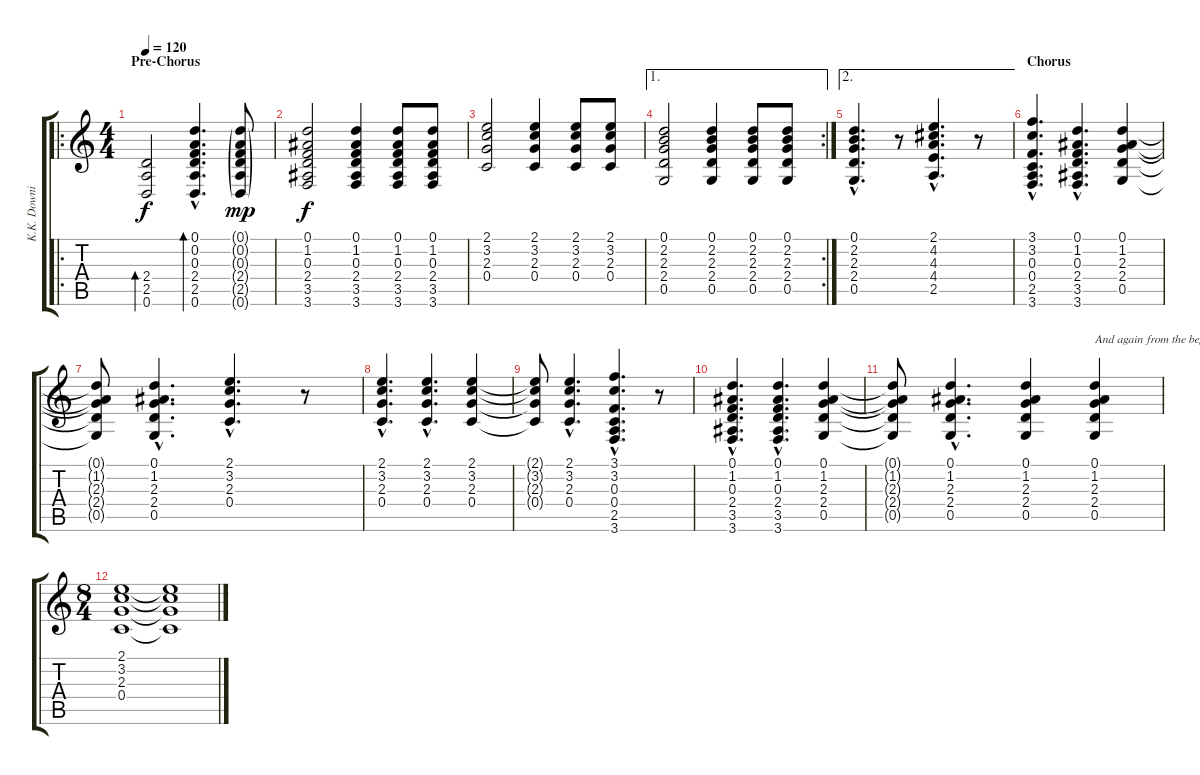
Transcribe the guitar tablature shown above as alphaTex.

\track ("K.K. Downing (Acoustic)" "K.K. Downi") {instrument acousticguitarnylon}
\staff {score tabs}
\tuning (D4 A3 F3 C3 G2 D2) {hide}
\ro
\ts (4 4)
\section ("" "Pre-Chorus")
\tempo 120
\clef g2
\ks c
(2.4 2.5 0.6).2{bd 240 dy f} (0.1{hac} 0.2{hac} 0.3{hac} 2.4{hac} 2.5{hac} 0.6{hac}).4{d bd 120} (0.1{g} 0.2{g} 0.3{g} 2.4{g} 2.5{g} 0.6{g}).8{dy mp} |
(0.1 1.2 0.3 2.4 3.5 3.6).2{dy f} (0.1 1.2 0.3 2.4 3.5 3.6).4 (0.1 1.2 0.3 2.4 3.5 3.6).8 (0.1 1.2 0.3 2.4 3.5 3.6).8 |
(2.1 3.2 2.3 0.4).2 (2.1 3.2 2.3 0.4).4 (2.1 3.2 2.3 0.4).8 (2.1 3.2 2.3 0.4).8 |
\ae 1
\rc 2
(0.1 2.2 2.3 2.4 0.5).2 (0.1 2.2 2.3 2.4 0.5).4 (0.1 2.2 2.3 2.4 0.5).8 (0.1 2.2 2.3 2.4 0.5).8 |
\ae 2
(0.1{hac} 2.2{hac} 2.3{hac} 2.4{hac} 0.5{hac}).4{d} r.8 (2.1{hac} 4.2{hac} 4.3{hac} 4.4{hac} 2.5{hac}).4{d} r.8 |
\section ("" "Chorus")
(3.1{hac} 3.2{hac} 0.3{hac} 0.4{hac} 2.5{hac} 3.6{hac}).4{d} (0.1{hac} 1.2{hac} 0.3{hac} 2.4{hac} 3.5{hac} 3.6{hac}).4{d} (0.1 1.2 2.3 2.4 0.5).4 |
(0.1{t} 1.2{t} 2.3{t} 2.4{t} 0.5{t}).8 (0.1{hac} 1.2{hac} 2.3{hac} 2.4{hac} 0.5{hac}).4{d} (2.1{hac} 3.2{hac} 2.3{hac} 0.4{hac}).4{d} r.8 |
(2.1{hac} 3.2{hac} 2.3{hac} 0.4{hac}).4{d} (2.1{hac} 3.2{hac} 2.3{hac} 0.4{hac}).4{d} (2.1 3.2 2.3 0.4).4 |
(2.1{t} 3.2{t} 2.3{t} 0.4{t}).8 (2.1{hac} 3.2{hac} 2.3{hac} 0.4{hac}).4{d} (3.1{hac} 3.2{hac} 0.3{hac} 0.4{hac} 2.5{hac} 3.6{hac}).4{d} r.8 |
(0.1{hac} 1.2{hac} 0.3{hac} 2.4{hac} 3.5{hac} 3.6{hac}).4{d} (0.1{hac} 1.2{hac} 0.3{hac} 2.4{hac} 3.5{hac} 3.6{hac}).4{d} (0.1 1.2 2.3 2.4 0.5).4 |
(0.1{t} 1.2{t} 2.3{t} 2.4{t} 0.5{t}).8 (0.1{hac} 1.2{hac} 2.3{hac} 2.4{hac} 0.5{hac}).4{d} (0.1 1.2 2.3 2.4 0.5).4 (0.1 1.2 2.3 2.4 0.5).4{txt "And again from the begining :]"} |
\ts (8 4)
(2.1 3.2 2.3 0.4).1 (2.1{t} 3.2{t} 2.3{t} 0.4{t}).1
